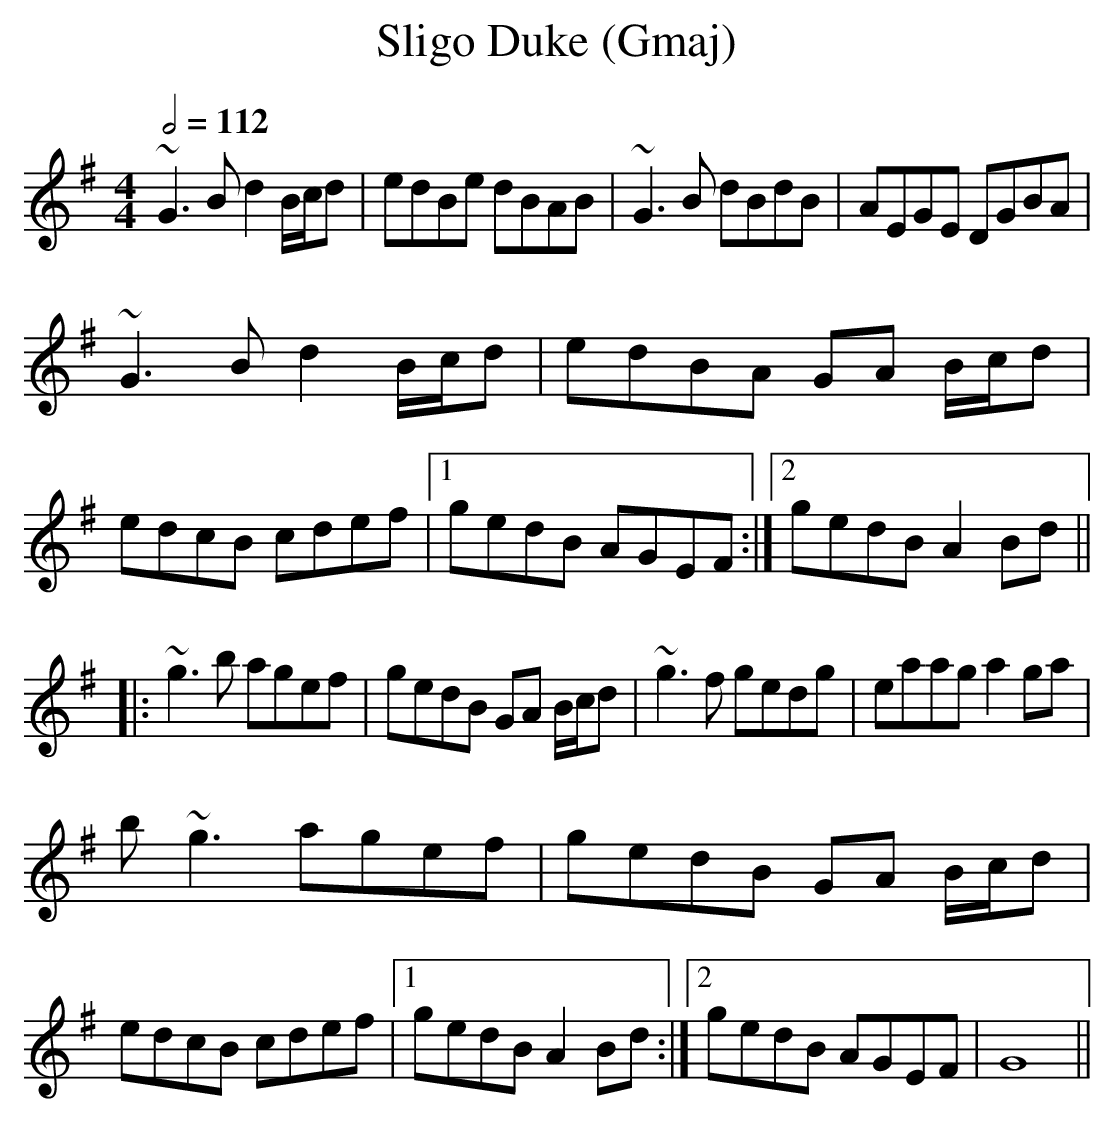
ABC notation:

X:1
T:Sligo Duke (Gmaj)
Q:1/2=112
M:4/4
L:1/8
K:Gmaj
~G3B d2B/c/d|edBe dBAB|~G3B dBdB|AEGE DGBA|
~G3B d2B/c/d|edBA GA B/c/d|edcB cdef|1gedB AGEF:|2gedB A2Bd||
|:~g3b agef|gedB GA B/c/d |~g3f gedg|eaag a2ga|
b~g3 agef|gedB GA B/c/d|edcB cdef|1gedB A2Bd:|2gedB AGEF|G8||
